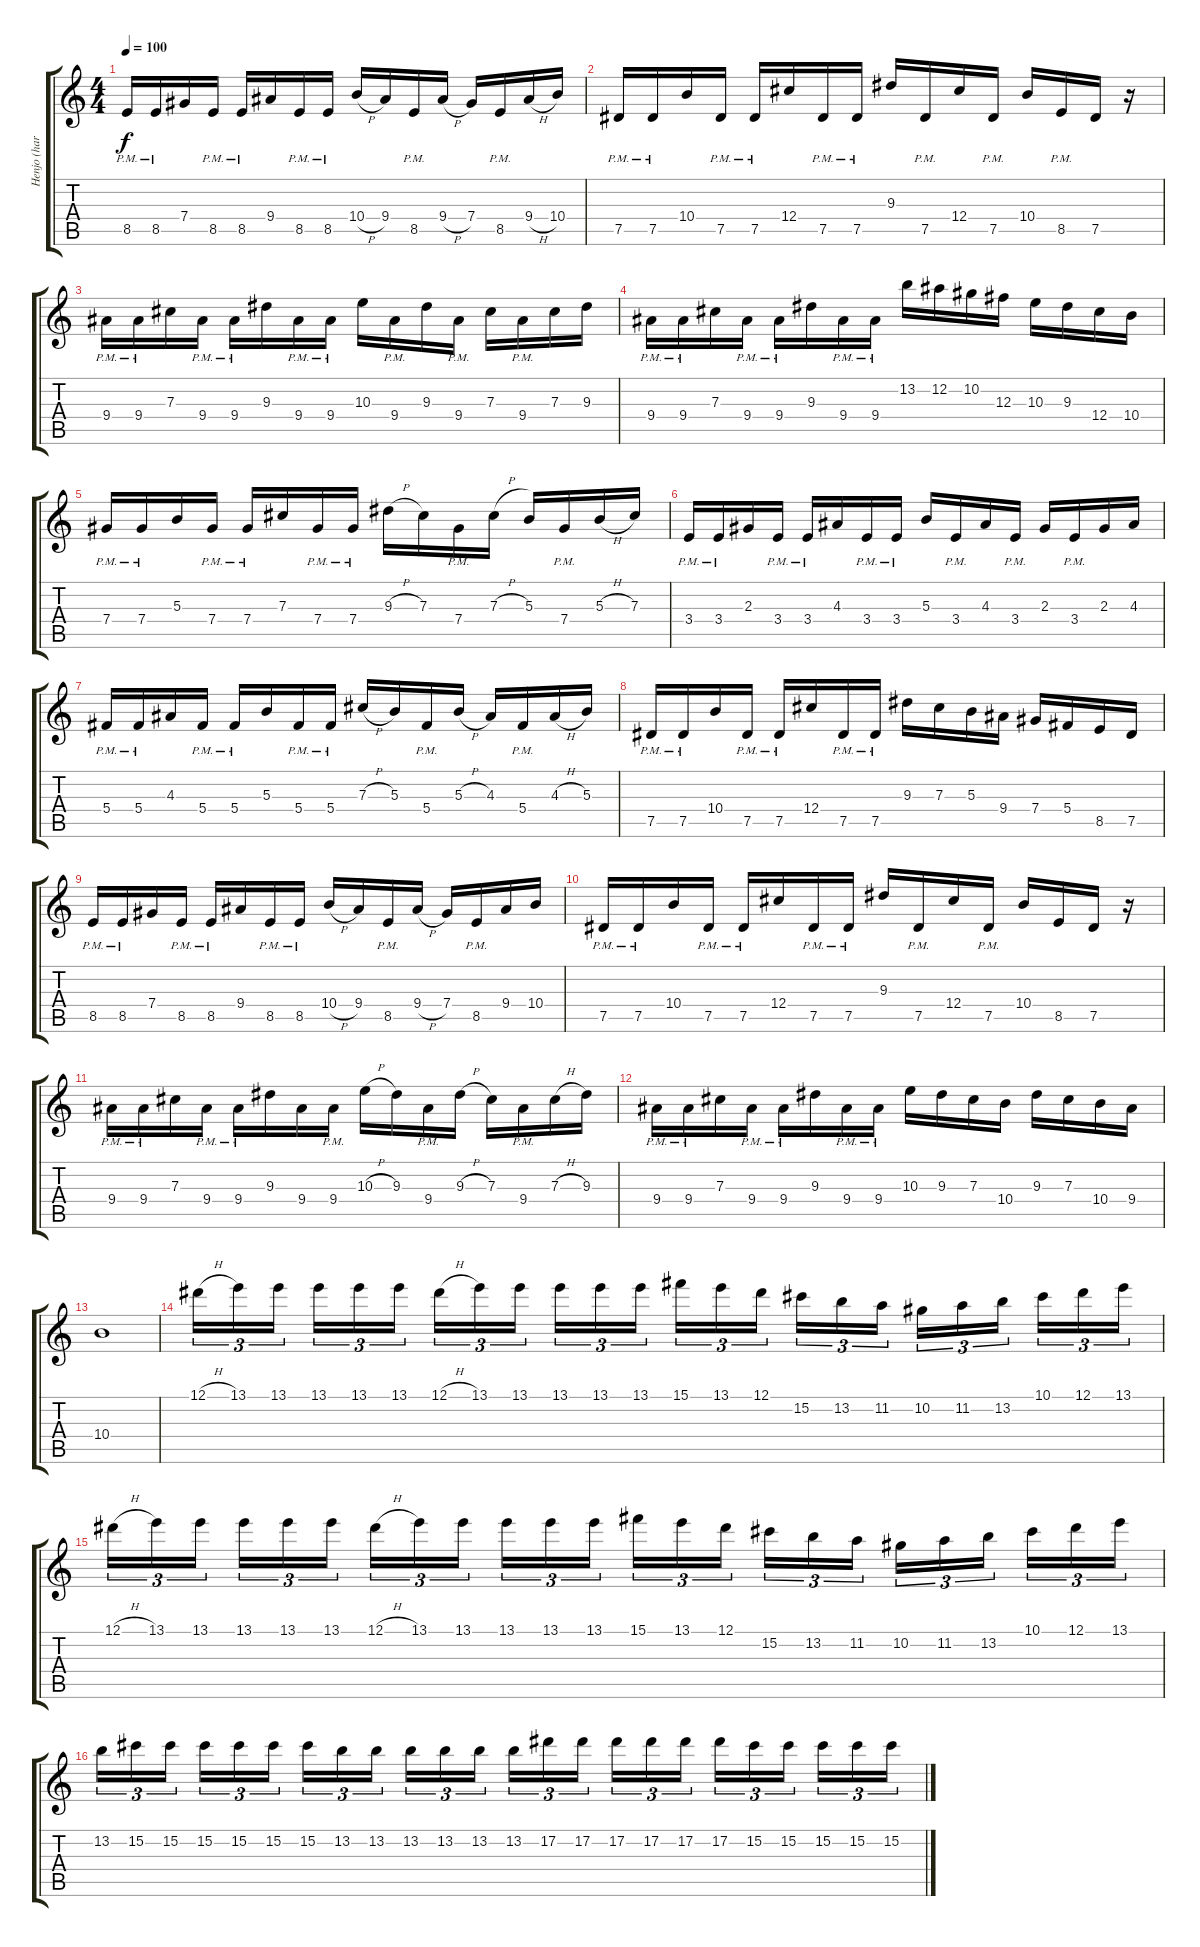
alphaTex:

\track ("Henjo (harm.)" "Henjo (har") {instrument distortionguitar}
\staff {score tabs}
\tuning (Eb4 Bb3 Gb3 Db3 Ab2 Eb2) {hide}
\ts (4 4)
\tempo 100
\clef g2
\ks c
8.5{pm}.16{dy f} 8.5{pm}.16 7.4.16 8.5{pm}.16 8.5{pm}.16 9.4.16 8.5{pm}.16 8.5{pm}.16 10.4{h}.16 9.4.16 8.5{pm}.16 9.4{h}.16 7.4.16 8.5{pm}.16 9.4{h}.16 10.4.16 |
7.5{pm}.16 7.5{pm}.16 10.4.16 7.5{pm}.16 7.5{pm}.16 12.4.16 7.5{pm}.16 7.5{pm}.16 9.3.16 7.5{pm}.16 12.4.16 7.5{pm}.16 10.4.16 8.5{pm}.16 7.5.16 r.16 |
9.4{pm}.16 9.4{pm}.16 7.3.16 9.4{pm}.16 9.4{pm}.16 9.3.16 9.4{pm}.16 9.4{pm}.16 10.3.16 9.4{pm}.16 9.3.16 9.4{pm}.16 7.3.16 9.4{pm}.16 7.3.16 9.3.16 |
9.4{pm}.16 9.4{pm}.16 7.3.16 9.4{pm}.16 9.4{pm}.16 9.3.16 9.4{pm}.16 9.4{pm}.16 13.2.16 12.2.16 10.2.16 12.3.16 10.3.16 9.3.16 12.4.16 10.4.16 |
7.4{pm}.16 7.4{pm}.16 5.3.16 7.4{pm}.16 7.4{pm}.16 7.3.16 7.4{pm}.16 7.4{pm}.16 9.3{h}.16 7.3.16 7.4{pm}.16 7.3{h}.16 5.3.16 7.4{pm}.16 5.3{h}.16 7.3.16 |
3.4{pm}.16 3.4{pm}.16 2.3.16 3.4{pm}.16 3.4{pm}.16 4.3.16 3.4{pm}.16 3.4{pm}.16 5.3.16 3.4{pm}.16 4.3.16 3.4{pm}.16 2.3.16 3.4{pm}.16 2.3.16 4.3.16 |
5.4{pm}.16 5.4{pm}.16 4.3.16 5.4{pm}.16 5.4{pm}.16 5.3.16 5.4{pm}.16 5.4{pm}.16 7.3{h}.16 5.3.16 5.4{pm}.16 5.3{h}.16 4.3.16 5.4{pm}.16 4.3{h}.16 5.3.16 |
7.5{pm}.16 7.5{pm}.16 10.4.16 7.5{pm}.16 7.5{pm}.16 12.4.16 7.5{pm}.16 7.5{pm}.16 9.3.16 7.3.16 5.3.16 9.4.16 7.4.16 5.4.16 8.5.16 7.5.16 |
8.5{pm}.16 8.5{pm}.16 7.4.16 8.5{pm}.16 8.5{pm}.16 9.4.16 8.5{pm}.16 8.5{pm}.16 10.4{h}.16 9.4.16 8.5{pm}.16 9.4{h}.16 7.4.16 8.5{pm}.16 9.4.16 10.4.16 |
7.5{pm}.16 7.5{pm}.16 10.4.16 7.5{pm}.16 7.5{pm}.16 12.4.16 7.5{pm}.16 7.5{pm}.16 9.3.16 7.5{pm}.16 12.4.16 7.5{pm}.16 10.4.16 8.5.16 7.5.16 r.16 |
9.4{pm}.16 9.4{pm}.16 7.3.16 9.4{pm}.16 9.4{pm}.16 9.3.16 9.4.16 9.4{pm}.16 10.3{h}.16 9.3.16 9.4{pm}.16 9.3{h}.16 7.3.16 9.4{pm}.16 7.3{h}.16 9.3.16 |
9.4{pm}.16 9.4{pm}.16 7.3.16 9.4{pm}.16 9.4{pm}.16 9.3.16 9.4{pm}.16 9.4{pm}.16 10.3.16 9.3.16 7.3.16 10.4.16 9.3.16 7.3.16 10.4.16 9.4.16 |
10.4.1 |
12.1{h}.16{tu (3 2) instrument distortionguitar} 13.1.16{tu (3 2)} 13.1.16{tu (3 2) beam splitsecondary} 13.1.16{tu (3 2)} 13.1.16{tu (3 2)} 13.1.16{tu (3 2)} 12.1{h}.16{tu (3 2)} 13.1.16{tu (3 2)} 13.1.16{tu (3 2) beam splitsecondary} 13.1.16{tu (3 2)} 13.1.16{tu (3 2)} 13.1.16{tu (3 2)} 15.1.16{tu (3 2)} 13.1.16{tu (3 2)} 12.1.16{tu (3 2) beam splitsecondary} 15.2.16{tu (3 2)} 13.2.16{tu (3 2)} 11.2.16{tu (3 2)} 10.2.16{tu (3 2)} 11.2.16{tu (3 2)} 13.2.16{tu (3 2) beam splitsecondary} 10.1.16{tu (3 2)} 12.1.16{tu (3 2)} 13.1.16{tu (3 2)} |
12.1{h}.16{tu (3 2)} 13.1.16{tu (3 2)} 13.1.16{tu (3 2) beam splitsecondary} 13.1.16{tu (3 2)} 13.1.16{tu (3 2)} 13.1.16{tu (3 2)} 12.1{h}.16{tu (3 2)} 13.1.16{tu (3 2)} 13.1.16{tu (3 2) beam splitsecondary} 13.1.16{tu (3 2)} 13.1.16{tu (3 2)} 13.1.16{tu (3 2)} 15.1.16{tu (3 2)} 13.1.16{tu (3 2)} 12.1.16{tu (3 2) beam splitsecondary} 15.2.16{tu (3 2)} 13.2.16{tu (3 2)} 11.2.16{tu (3 2)} 10.2.16{tu (3 2)} 11.2.16{tu (3 2)} 13.2.16{tu (3 2) beam splitsecondary} 10.1.16{tu (3 2)} 12.1.16{tu (3 2)} 13.1.16{tu (3 2)} |
13.2.16{tu (3 2)} 15.2.16{tu (3 2)} 15.2.16{tu (3 2) beam splitsecondary} 15.2.16{tu (3 2)} 15.2.16{tu (3 2)} 15.2.16{tu (3 2)} 15.2.16{tu (3 2)} 13.2.16{tu (3 2)} 13.2.16{tu (3 2) beam splitsecondary} 13.2.16{tu (3 2)} 13.2.16{tu (3 2)} 13.2.16{tu (3 2)} 13.2.16{tu (3 2)} 17.2.16{tu (3 2)} 17.2.16{tu (3 2) beam splitsecondary} 17.2.16{tu (3 2)} 17.2.16{tu (3 2)} 17.2.16{tu (3 2)} 17.2.16{tu (3 2)} 15.2.16{tu (3 2)} 15.2.16{tu (3 2) beam splitsecondary} 15.2.16{tu (3 2)} 15.2.16{tu (3 2)} 15.2.16{tu (3 2)}
